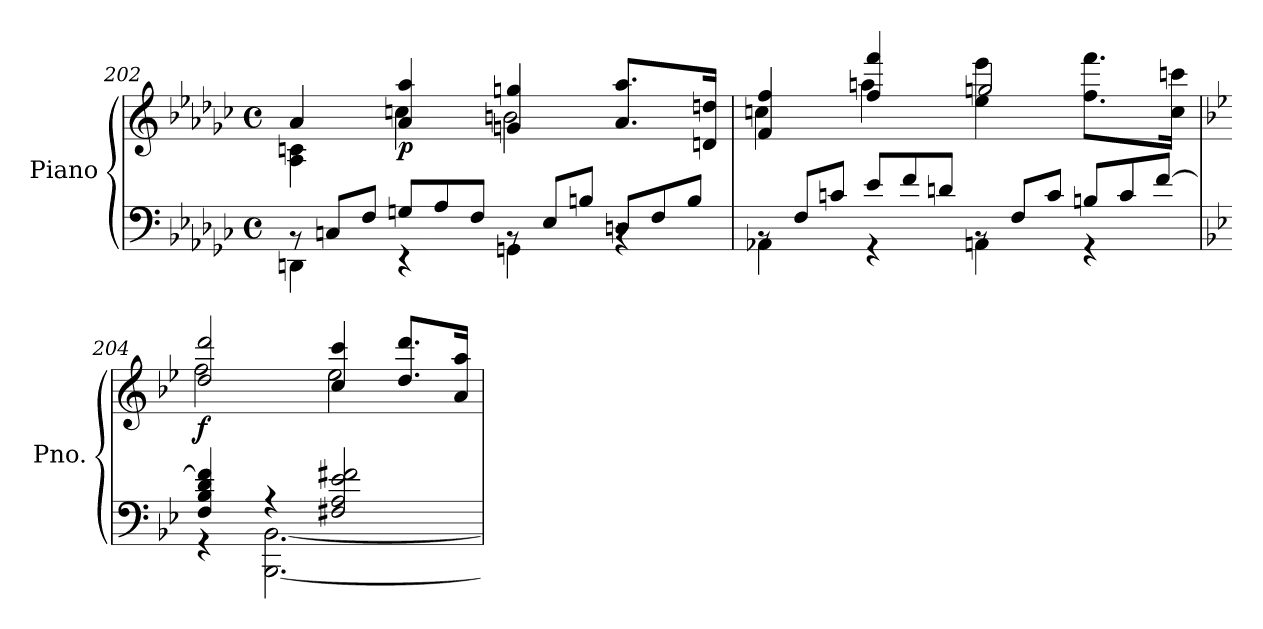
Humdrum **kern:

**kern	**kern	**dynam
*part1	*part1	*part1
*staff2	*staff1	*staff1/2
*I"Piano	*	*
*I'Pno.	*	*
*clefF4	*clefG2	*
*k[b-e-a-d-g-c-]	*k[b-e-a-d-g-c-]	*
*M4/4	*M4/4	*
*met(c)	*met(c)	*
*Xtuplet	*	*
=202	=202	=202
*^	*^	*
12rBB	4DDn\	4a-/	4A-\ 4cn\	.
12Cn/L	.	.	.	.
12F/J	.	.	.	.
!	!	!	!	!LO:DY:b
12Gn/L	4r	4a-/ 4aa-/	4ccn\	p
12A-/	.	.	.	.
12F/J	.	.	.	.
12rBB	4GGn\	4gn/ 4ggn/	2bn\	.
12E-/L	.	.	.	.
12Bn/J	.	.	.	.
12Dn/L	4rBB	8.a-/ 8.aa-/L	.	.
12F/	.	.	.	.
12B/J	.	.	.	.
.	.	16dn/ 16ddn/Jk	.	.
!!LO:LB:g=z	!!
=203	=203	=203	=203	=203
12rBB	4AA-X\	4f/ 4ff/	4ccn\	.
12F/L	.	.	.	.
12cn/J	.	.	.	.
12e-/L	4r	4ff/ 4fff/	4aan\	.
12f/	.	.	.	.
12dn/J	.	.	.	.
12rBB	4AAn\	4ee-\ 4eee-\	2ggn/	.
12F/L	.	.	.	.
12c/J	.	.	.	.
12Bn/L	4r	8.ff\ 8.fff\L	.	.
12c/	.	.	.	.
[12f/J	.	.	.	.
.	.	16cc\ 16cccn\Jk	.	.
=204	=204	=204	=204	=204
*k[b-e-]	*	*k[b-e-]	*	*
!	!	!	!	!LO:DY:b
4F/ 4B-/ 4d/ 4f/]	4r	2dd/ 2ddd/	2ff\	f
4r	[2.BBB-\ [2.BB-\	.	.	.
2F#X/ 2A/ 2e-/ 2f#X/	.	4cc/ 4ccc/	2ee-\	.
.	.	8.dd/ 8.ddd/L	.	.
.	.	16a/ 16aa/Jk	.	.
*v	*v	*	*	*
*	*v	*v	*
=	=	=
*-	*-	*-
